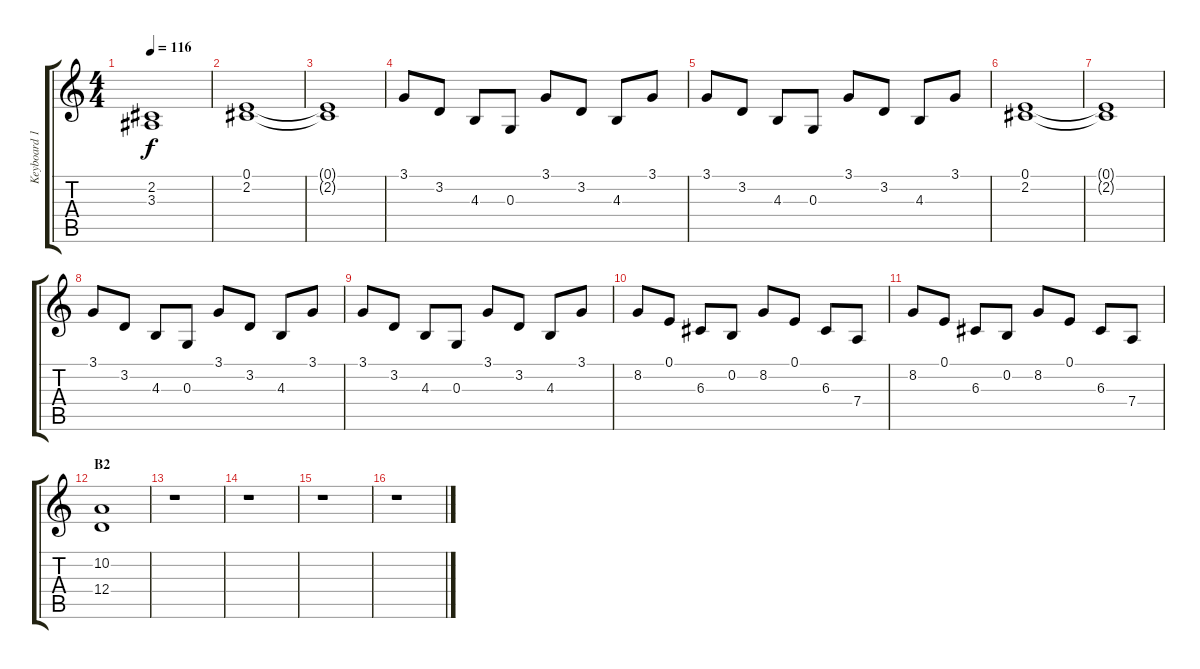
\track ("Keyboard 1" "Keyboard 1") {instrument choiraahs}
\staff {score tabs}
\tuning (E4 B3 G3 D3 A2 E2) {hide}
\ts (4 4)
\tempo 116
\clef g2
\ks c
(2.2 3.3{t}).1{dy f} |
(0.1 2.2).1 |
(0.1{t} 2.2{t}).1 |
3.1.8 3.2.8 4.3.8 0.3.8 3.1.8 3.2.8 4.3.8 3.1.8 |
3.1.8 3.2.8 4.3.8 0.3.8 3.1.8 3.2.8 4.3.8 3.1.8 |
(0.1 2.2).1 |
(0.1{t} 2.2{t}).1 |
3.1.8 3.2.8 4.3.8 0.3.8 3.1.8 3.2.8 4.3.8 3.1.8 |
3.1.8 3.2.8 4.3.8 0.3.8 3.1.8 3.2.8 4.3.8 3.1.8 |
8.2.8 0.1.8 6.3.8 0.2.8 8.2.8 0.1.8 6.3.8 7.4.8 |
8.2.8 0.1.8 6.3.8 0.2.8 8.2.8 0.1.8 6.3.8 7.4.8 |
\section ("" "B2")
(10.2 12.4).1 |
r.1 |
r.1 |
r.1 |
r.1
